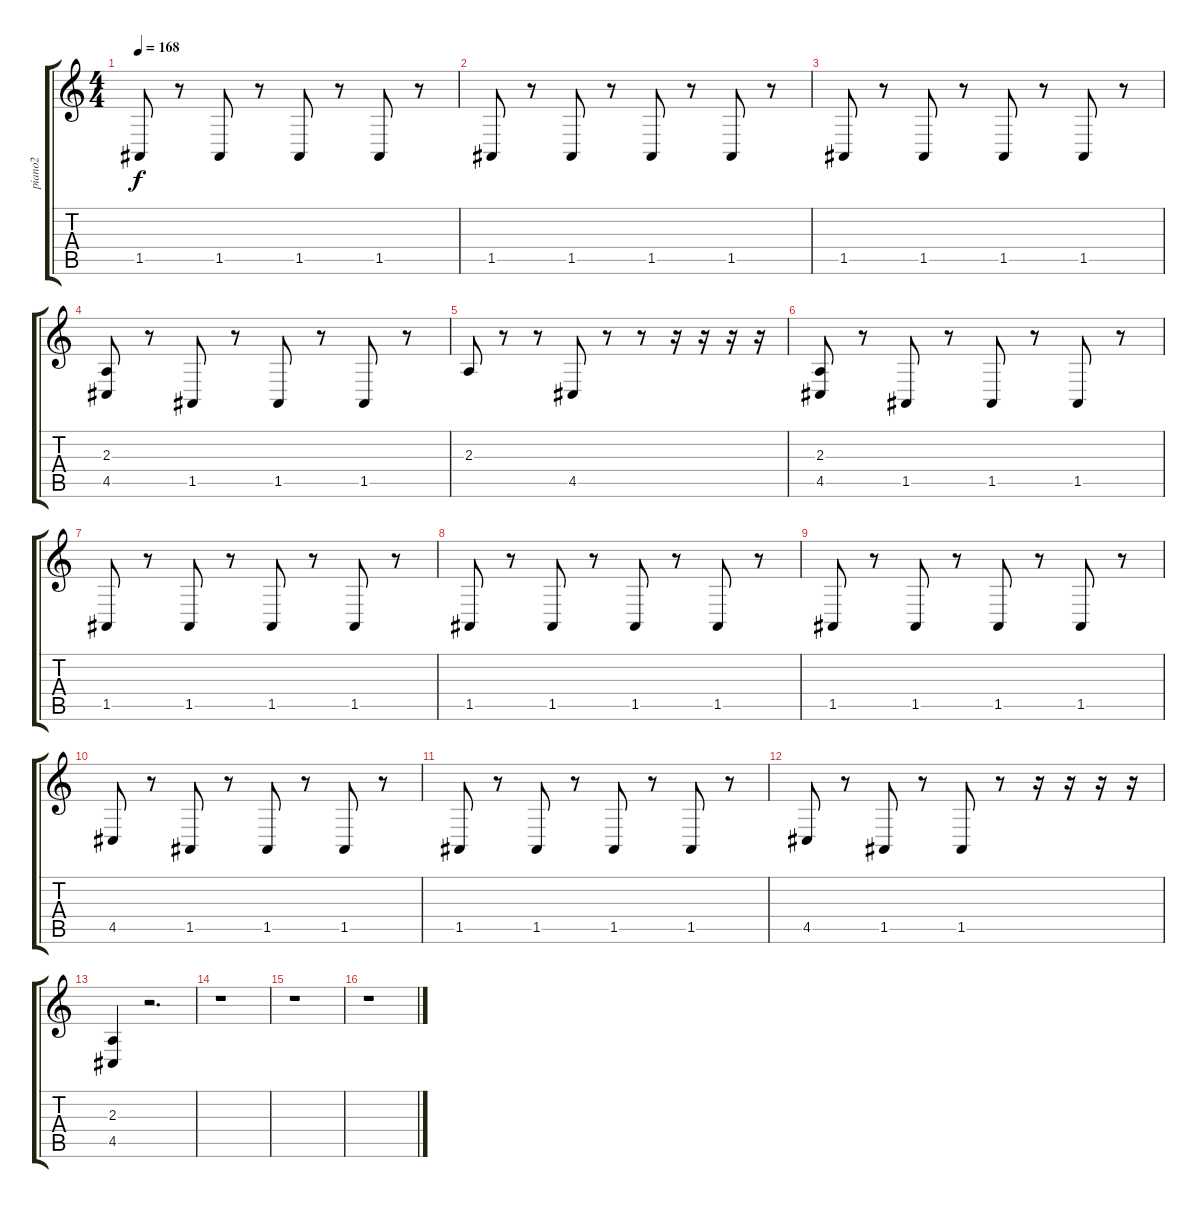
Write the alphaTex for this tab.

\track ("piano2" "piano2") {instrument acousticgrandpiano}
\staff {score tabs}
\tuning (E4 B3 G3 D3 A2 E2) {hide}
\ts (4 4)
\tempo 168
\clef g2
\ks c
1.5.8{dy f} r.8 1.5.8 r.8 1.5.8 r.8 1.5.8 r.8 |
1.5.8 r.8 1.5.8 r.8 1.5.8 r.8 1.5.8 r.8 |
1.5.8 r.8 1.5.8 r.8 1.5.8 r.8 1.5.8 r.8 |
(2.3 4.5).8 r.8 1.5.8 r.8 1.5.8 r.8 1.5.8 r.8 |
2.3.8 r.8 r.8 4.5.8 r.8 r.8 r.16 r.16 r.16 r.16 |
(2.3 4.5).8 r.8 1.5.8 r.8 1.5.8 r.8 1.5.8 r.8 |
1.5.8 r.8 1.5.8 r.8 1.5.8 r.8 1.5.8 r.8 |
1.5.8 r.8 1.5.8 r.8 1.5.8 r.8 1.5.8 r.8 |
1.5.8 r.8 1.5.8 r.8 1.5.8 r.8 1.5.8 r.8 |
4.5.8 r.8 1.5.8 r.8 1.5.8 r.8 1.5.8 r.8 |
1.5.8 r.8 1.5.8 r.8 1.5.8 r.8 1.5.8 r.8 |
4.5.8 r.8 1.5.8 r.8 1.5.8 r.8 r.16 r.16 r.16 r.16 |
(2.3 4.5).4 r.2{d} |
r.1 |
r.1 |
r.1
